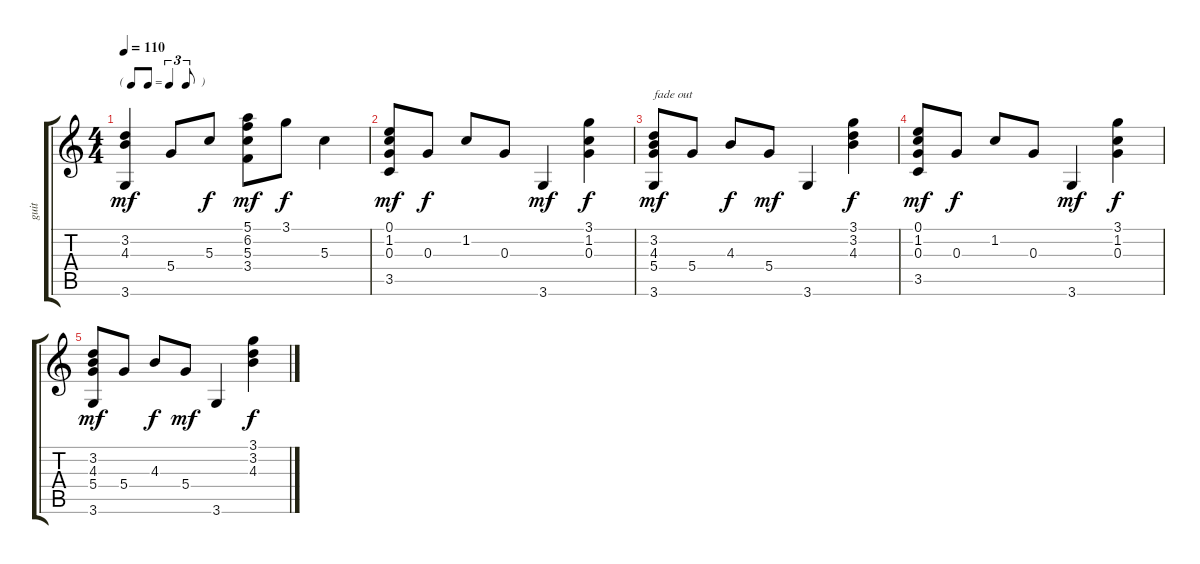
\track ("guit" "guit") {instrument electricguitarjazz}
\staff {score tabs}
\tuning (E4 B3 G3 D3 A2 E2) {hide}
\ts (4 4)
\tf triplet8th
\tempo 110
\clef g2
\ks c
(3.2 4.3 3.6).4{dy mf} 5.4.8 5.3.8{dy f} (5.1 6.2 5.3 3.4).8{dy mf} 3.1.8{dy f} 5.3.4 |
(0.1 1.2 0.3 3.5).8{dy mf} 0.3.8{dy f} 1.2.8 0.3.8 3.6.4{dy mf} (3.1 1.2 0.3).4{dy f} |
(3.2 4.3 5.4 3.6).8{txt "fade out" dy mf volume 0} 5.4.8 4.3.8{dy f} 5.4.8{dy mf} 3.6.4 (3.1 3.2 4.3).4{dy f} |
(0.1 1.2 0.3 3.5).8{dy mf} 0.3.8{dy f} 1.2.8 0.3.8 3.6.4{dy mf} (3.1 1.2 0.3).4{dy f} |
(3.2 4.3 5.4 3.6).8{dy mf} 5.4.8 4.3.8{dy f} 5.4.8{dy mf} 3.6.4 (3.1 3.2 4.3).4{dy f}
